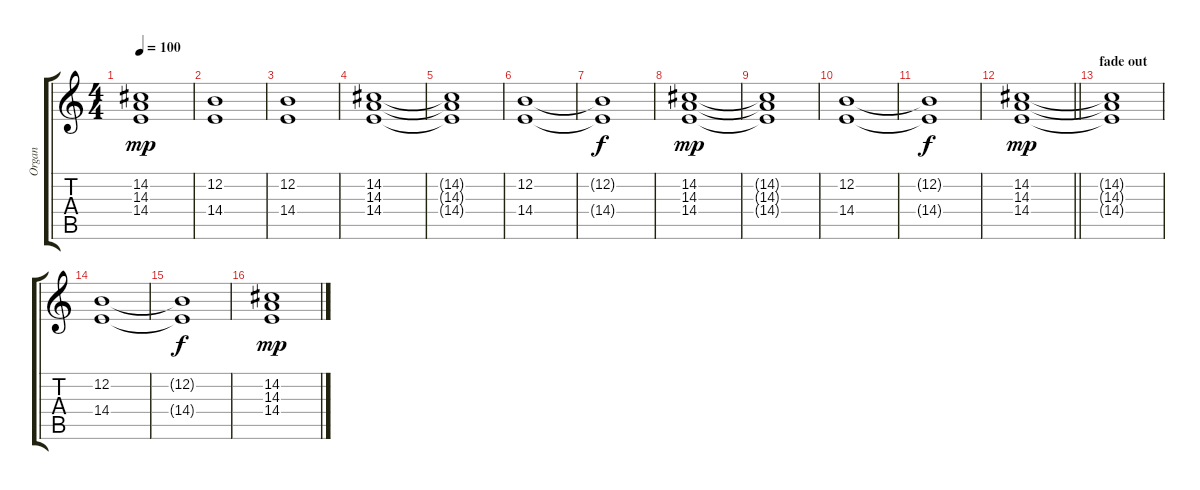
\track ("Organ" "Organ") {instrument drawbarorgan}
\staff {score tabs}
\tuning (E4 B3 G3 D3 A2 E2) {hide}
\ts (4 4)
\tempo 100
\clef g2
\ks c
(14.2{t} 14.3{t} 14.4{t}).1{dy mp} |
(12.2 14.4).1 |
(12.2 14.4).1 |
(14.2 14.3 14.4).1 |
(14.2{t} 14.3{t} 14.4{t}).1 |
(12.2 14.4).1 |
(12.2{t} 14.4{t}).1{dy f} |
(14.2 14.3 14.4).1{dy mp} |
(14.2{t} 14.3{t} 14.4{t}).1 |
(12.2 14.4).1 |
(12.2{t} 14.4{t}).1{dy f} |
\barLineRight lightlight
(14.2 14.3 14.4).1{dy mp} |
\section ("" "fade out")
(14.2{t} 14.3{t} 14.4{t}).1{volume 8} |
(12.2 14.4).1 |
(12.2{t} 14.4{t}).1{dy f} |
(14.2 14.3 14.4).1{dy mp}
